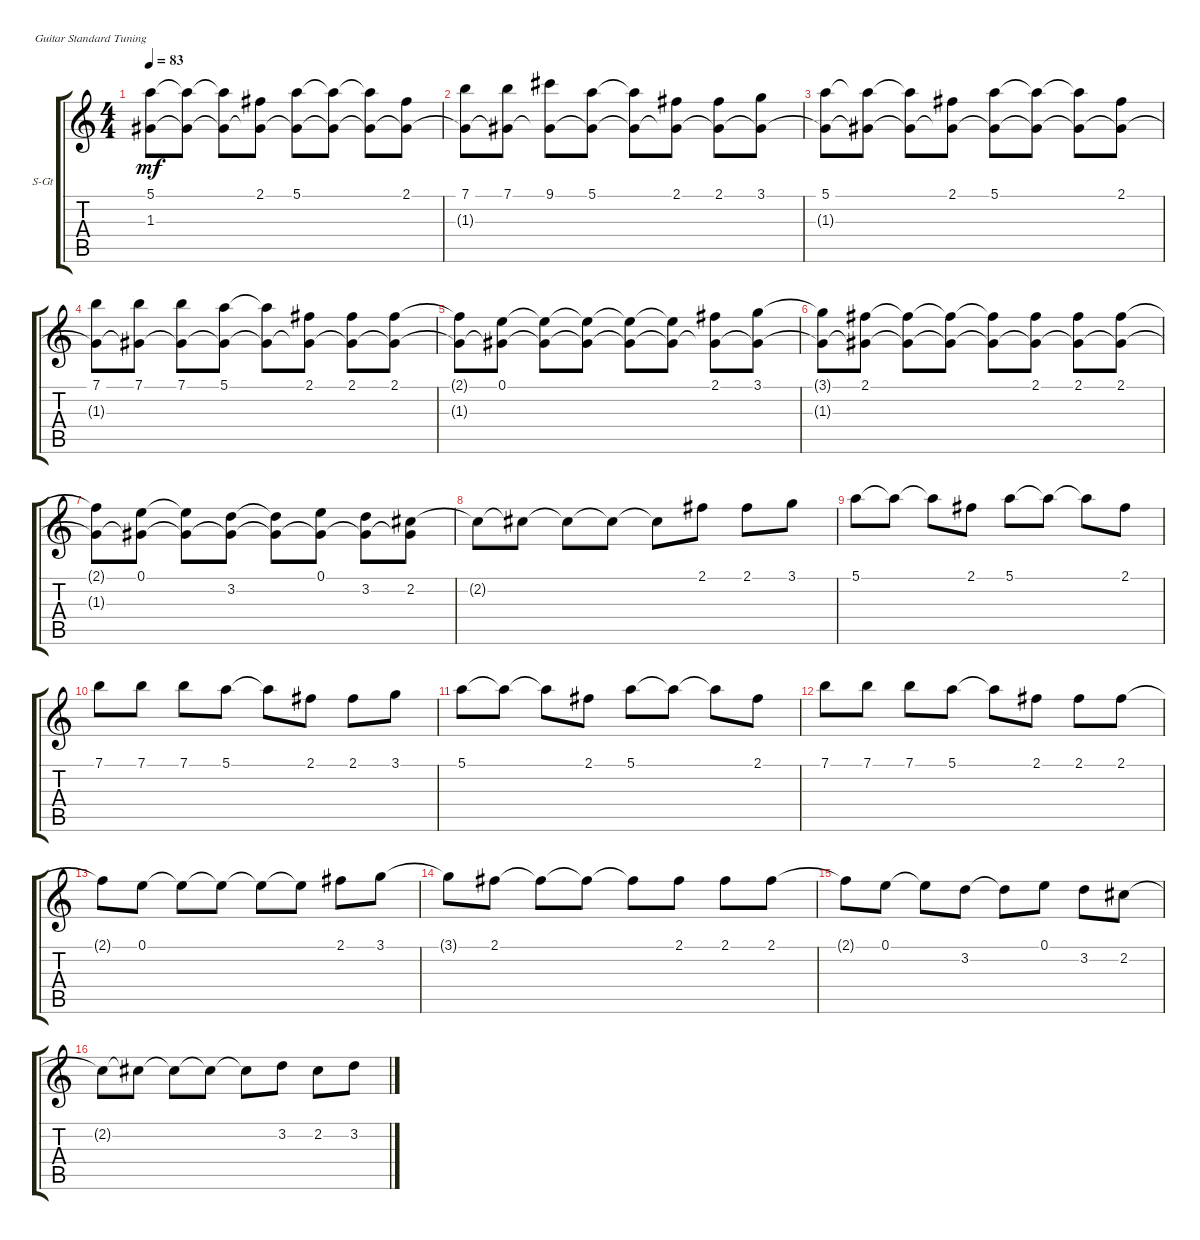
\defaultSystemsLayout 4
\bracketExtendMode groupsimilarinstruments
\firstSystemTrackNameOrientation horizontal
\otherSystemsTrackNameOrientation horizontal
\track ("Aril" "S-Gt") {instrument acousticguitarsteel}
\staff {score tabs}
\tuning (E4 B3 G3 D3 A2 E2)
\ts (4 4)
\tempo 83
\clef g2
\scale
0.333333
\ks c
(5.1 1.3{t}).8{dy mf} (5.1{t} 1.3{t}).8 (5.1{t} 1.3{t}).8 (2.1 1.3{t}).8 (5.1 1.3{t}).8 (5.1{t} 1.3{t}).8 (5.1{t} 1.3{t}).8 (2.1 1.3{t}).8 |
\scale
0.333333 (7.1 1.3{t}).8 (7.1 1.3{t}).8 (9.1 1.3{t}).8 (5.1 1.3{t}).8 (5.1{t} 1.3{t}).8 (2.1 1.3{t}).8 (2.1 1.3{t}).8 (3.1 1.3{t}).8 |
\scale
0.333333 (5.1 1.3{t}).8 (5.1{t} 1.3{t}).8 (5.1{t} 1.3{t}).8 (2.1 1.3{t}).8 (5.1 1.3{t}).8 (5.1{t} 1.3{t}).8 (5.1{t} 1.3{t}).8 (2.1 1.3{t}).8 |
\scale
0.333333 (7.1 1.3{t}).8 (7.1 1.3{t}).8 (7.1 1.3{t}).8 (5.1 1.3{t}).8 (5.1{t} 1.3{t}).8 (2.1 1.3{t}).8 (2.1 1.3{t}).8 (2.1 1.3{t}).8 |
\scale
0.333333 (2.1{t} 1.3{t}).8 (0.1 1.3{t}).8 (0.1{t} 1.3{t}).8 (0.1{t} 1.3{t}).8 (0.1{t} 1.3{t}).8 (0.1{t} 1.3{t}).8 (2.1 1.3{t}).8 (3.1 1.3{t}).8 |
\scale
0.333333 (3.1{t} 1.3{t}).8 (2.1 1.3{t}).8 (2.1{t} 1.3{t}).8 (2.1{t} 1.3{t}).8 (2.1{t} 1.3{t}).8 (2.1 1.3{t}).8 (2.1 1.3{t}).8 (2.1 1.3{t}).8 |
\scale
0.333333 (2.1{t} 1.3{t}).8 (0.1 1.3{t}).8 (0.1{t} 1.3{t}).8 (3.2 1.3{t}).8 (3.2{t} 1.3{t}).8 (0.1 1.3{t}).8 (3.2 1.3{t}).8 (2.2 1.3{t}).8 |
\scale
0.333333 2.2{t}.8 2.2{t}.8 2.2{t}.8 2.2{t}.8 2.2{t}.8 2.1.8 2.1.8 3.1.8 |
\scale
0.333333 5.1.8 5.1{t}.8 5.1{t}.8 2.1.8 5.1.8 5.1{t}.8 5.1{t}.8 2.1.8 |
\scale
0.333333 7.1.8 7.1.8 7.1.8 5.1.8 5.1{t}.8 2.1.8 2.1.8 3.1.8 |
\scale
0.333333 5.1.8 5.1{t}.8 5.1{t}.8 2.1.8 5.1.8 5.1{t}.8 5.1{t}.8 2.1.8 |
\scale
0.333333 7.1.8 7.1.8 7.1.8 5.1.8 5.1{t}.8 2.1.8 2.1.8 2.1.8 |
\scale
0.333333 2.1{t}.8 0.1.8 0.1{t}.8 0.1{t}.8 0.1{t}.8 0.1{t}.8 2.1.8 3.1.8 |
\scale
0.333333 3.1{t}.8 2.1.8 2.1{t}.8 2.1{t}.8 2.1{t}.8 2.1.8 2.1.8 2.1.8 |
\scale
0.333333 2.1{t}.8 0.1.8 0.1{t}.8 3.2.8 3.2{t}.8 0.1.8 3.2.8 2.2.8 |
\scale
0.333333 2.2{t}.8 2.2{t}.8 2.2{t}.8 2.2{t}.8 2.2{t}.8 3.2.8 2.2.8 3.2.8
